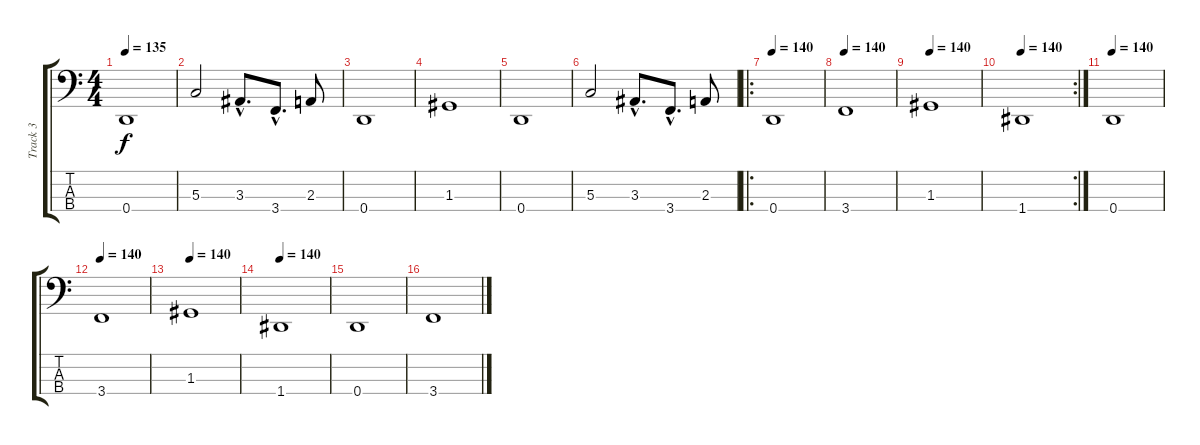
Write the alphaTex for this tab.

\track ("Track 3" "Track 3") {instrument electricbassfinger}
\staff {score tabs}
\tuning (F2 C2 G1 D1) {hide}
\ts (4 4)
\tempo 135
\clef f4
\ks c
0.4.1{dy f} |
5.3.2 3.3{hac}.8{d} 3.4{hac}.8{d} 2.3.8 |
0.4.1 |
1.3.1 |
0.4.1 |
5.3.2 3.3{hac}.8{d} 3.4{hac}.8{d} 2.3.8 |
\ro
\tempo 140
0.4.1 |
\tempo 140
3.4.1 |
\tempo 140
1.3.1 |
\rc 2
\tempo 140
1.4.1 |
\tempo 140
0.4.1 |
\tempo 140
3.4.1 |
\tempo 140
1.3.1 |
\tempo 140
1.4.1 |
0.4.1 |
3.4.1
